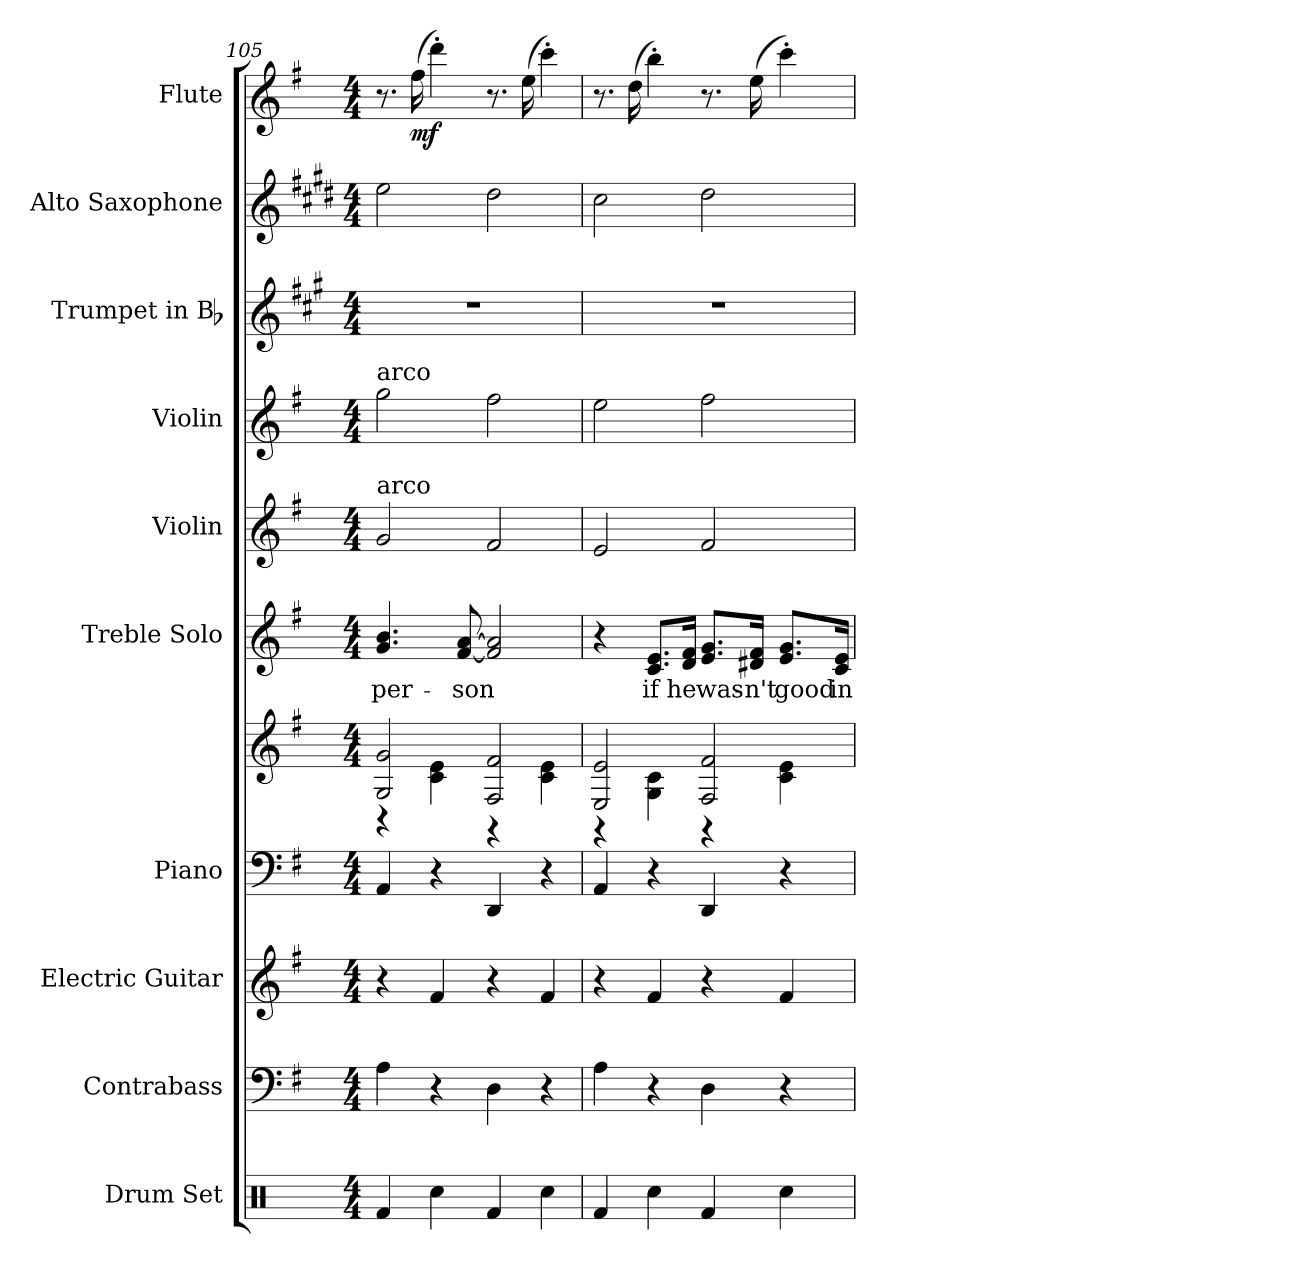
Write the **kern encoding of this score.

**kern	**kern	**kern	**kern	**kern	**kern	**text	**kern	**kern	**kern	**kern	**kern	**dynam
*part10	*part9	*part8	*part7	*part7	*part6	*part6	*part5	*part4	*part3	*part2	*part1	*part1
*staff11	*staff10	*staff9	*staff8	*staff7	*staff6	*staff6	*staff5	*staff4	*staff3	*staff2	*staff1	*staff1
*I"Drum Set	*I"Contrabass	*I"Electric Guitar	*I"Piano	*	*I"Treble Solo	*	*I"Violin	*I"Violin	*I"Trumpet in Bb	*I"Alto Saxophone	*I"Flute	*
*I'Dr.	*I'Cb.	*I'E. Gtr.	*I'Pno.	*	*I'Tr. Solo	*	*I'Vln.	*I'Vln.	*I'Tpt.	*I'Alto Sax.	*I'Fl.	*
!!LO:PB:g=z
*clefX	*clefF4	*clefG2	*clefF4	*clefG2	*clefG2	*	*clefG2	*clefG2	*clefG2	*clefG2	*clefG2	*
*	*ITrd7c12	*ITrd7c12	*	*	*	*	*	*	*ITrd1c2	*ITrd5c9	*	*
*k[]	*k[f#]	*k[f#]	*k[f#]	*k[f#]	*k[f#]	*	*k[f#]	*k[f#]	*k[f#]	*k[f#]	*k[f#]	*
*C:	*G:	*G:	*G:	*G:	*G:	*	*G:	*G:	*G:	*G:	*G:	*
*M4/4	*M4/4	*M4/4	*M4/4	*M4/4	*M4/4	*	*M4/4	*M4/4	*M4/4	*M4/4	*M4/4	*
=105	=105	=105	=105	=105	=105	=105	=105	=105	=105	=105	=105	=105
*	*	*	*	*^	*	*	*	*	*	*	*	*
!	!	!	!	!	!	!	!	!	!LO:TX:a:t=arco	!	!	!	!
!	!	!	!	!	!	!	!	!LO:TX:a:t=arco	!	!	!	!	!
!	!	!	!	!	!	!	!LO:LY:b:color=#000000	!	!	!	!	!	!
4Rfi/	4AAi\	4r	4AAi/	2Gi/ 2gi	4r	4.gi/ 4.bi	per-	2gi/	2ggi\	1r	2gi\	8.r	.
.	.	.	.	.	.	.	.	.	.	.	.	(16ff#i\	mf
4Rcci\	4r	4F#i/	4r	.	4ci\ 4ei	.	.	.	.	.	.	4ddd'i\)	.
!	!	!	!	!	!	!	!LO:LY:b:color=#000000	!	!	!	!	!	!
.	.	.	.	.	.	[<8f#i/ [>8ai	-son	.	.	.	.	.	.
4Rfi/	4DDi\	4r	4DDi/	2F#i/ 2f#i	4r	2f#i/] 2ai]	.	2f#i/	2ff#i\	.	2f#i\	8.r	.
.	.	.	.	.	.	.	.	.	.	.	.	(16eei\	.
4Rcci\	4r	4F#i/	4r	.	4ci\ 4ei	.	.	.	.	.	.	4ccc'i\)	.
=106	=106	=106	=106	=106	=106	=106	=106	=106	=106	=106	=106	=106	=106
4Rfi/	4AAi\	4r	4AAi/	2Ei/ 2ei	4r	4r	.	2ei/	2eei\	1r	2ei\	8.r	.
.	.	.	.	.	.	.	.	.	.	.	.	(16ddi\	.
!	!	!	!	!	!	!	!LO:LY:b:color=#000000	!	!	!	!	!	!
4Rcci\	4r	4F#i/	4r	.	4Gi\ 4ci	8.ci/ 8.eiL	if	.	.	.	.	4bb'i\)	.
!	!	!	!	!	!	!	!LO:LY:b:color=#000000	!	!	!	!	!	!
.	.	.	.	.	.	16di/ 16f#iJk	he	.	.	.	.	.	.
!	!	!	!	!	!	!	!LO:LY:b:color=#000000	!	!	!	!	!	!
4Rfi/	4DDi\	4r	4DDi/	2F#i/ 2f#i	4r	8.ei/ 8.giL	was-	2f#i/	2ff#i\	.	2f#i\	8.r	.
!	!	!	!	!	!	!	!LO:LY:b:color=#000000	!	!	!	!	!	!
.	.	.	.	.	.	16d#Xi/ 16f#iJk	-n't	.	.	.	.	(16eei\	.
!	!	!	!	!	!	!	!LO:LY:b:color=#000000	!	!	!	!	!	!
4Rcci\	4r	4F#i/	4r	.	4ci\ 4ei	8.ei/ 8.giL	good	.	.	.	.	4ccc'i\)	.
!	!	!	!	!	!	!	!LO:LY:b:color=#000000	!	!	!	!	!	!
.	.	.	.	.	.	16ci/ 16eiJk	in	.	.	.	.	.	.
*	*	*	*	*v	*v	*	*	*	*	*	*	*	*
=	=	=	=	=	=	=	=	=	=	=	=	=
*-	*-	*-	*-	*-	*-	*-	*-	*-	*-	*-	*-	*-
